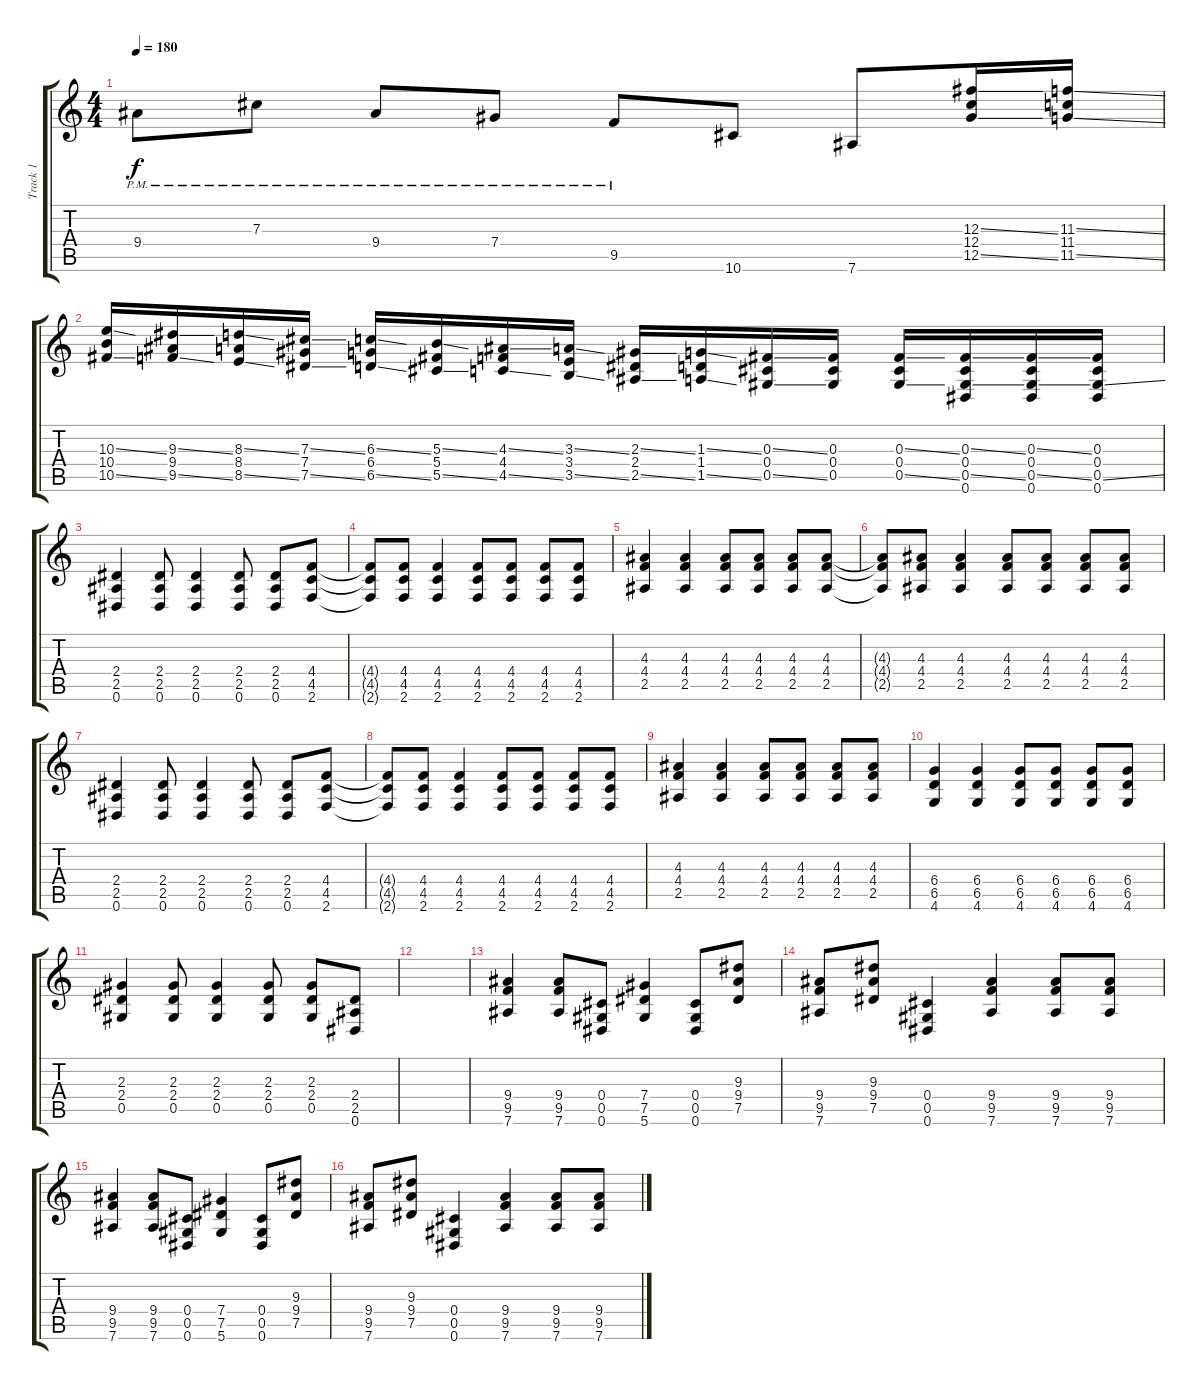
\track ("Track 1" "Track 1") {instrument overdrivenguitar}
\staff {score tabs}
\tuning (Eb4 Bb3 Gb3 Db3 Ab2 Eb2) {hide}
\ts (4 4)
\tempo 180
\clef g2
\ks c
9.4{pm}.8{dy f} 7.3{pm}.8 9.4{pm}.8 7.4{pm}.8 9.5{pm}.8 10.6.8 7.6.8 (12.3{ss} 12.4 12.5{ss}).16 (11.3{ss} 11.4 11.5{ss}).16 |
(10.3{ss} 10.4 10.5{ss}).16 (9.3{ss} 9.4 9.5{ss}).16 (8.3{ss} 8.4 8.5{ss}).16 (7.3{ss} 7.4 7.5{ss}).16 (6.3{ss} 6.4 6.5{ss}).16 (5.3{ss} 5.4 5.5{ss}).16 (4.3{ss} 4.4 4.5{ss}).16 (3.3{ss} 3.4 3.5{ss}).16 (2.3{ss} 2.4 2.5{ss}).16 (1.3{ss} 1.4 1.5{ss}).16 (0.3{ss} 0.4 0.5{ss}).16 (0.3 0.4 0.5).16 (0.3{ss} 0.4 0.5{ss}).16 (0.3{ss} 0.4 0.5{ss} 0.6).16 (0.3{ss} 0.4 0.5{ss} 0.6).16 (0.3 0.4 0.5{ss} 0.6).16 |
(2.4 2.5 0.6).4 (2.4 2.5 0.6).8 (2.4 2.5 0.6).4 (2.4 2.5 0.6).8 (2.4 2.5 0.6).8 (4.4 4.5 2.6).8 |
(4.4{t} 4.5{t} 2.6{t}).8 (4.4 4.5 2.6).8 (4.4 4.5 2.6).4 (4.4 4.5 2.6).8 (4.4 4.5 2.6).8 (4.4 4.5 2.6).8 (4.4 4.5 2.6).8 |
(4.3 4.4 2.5).4 (4.3 4.4 2.5).4 (4.3 4.4 2.5).8 (4.3 4.4 2.5).8 (4.3 4.4 2.5).8 (4.3 4.4 2.5).8 |
(4.3{t} 4.4{t} 2.5{t}).8 (4.3 4.4 2.5).8 (4.3 4.4 2.5).4 (4.3 4.4 2.5).8 (4.3 4.4 2.5).8 (4.3 4.4 2.5).8 (4.3 4.4 2.5).8 |
(2.4 2.5 0.6).4 (2.4 2.5 0.6).8 (2.4 2.5 0.6).4 (2.4 2.5 0.6).8 (2.4 2.5 0.6).8 (4.4 4.5 2.6).8 |
(4.4{t} 4.5{t} 2.6{t}).8 (4.4 4.5 2.6).8 (4.4 4.5 2.6).4 (4.4 4.5 2.6).8 (4.4 4.5 2.6).8 (4.4 4.5 2.6).8 (4.4 4.5 2.6).8 |
(4.3 4.4 2.5).4 (4.3 4.4 2.5).4 (4.3 4.4 2.5).8 (4.3 4.4 2.5).8 (4.3 4.4 2.5).8 (4.3 4.4 2.5).8 |
(6.4 6.5 4.6).4 (6.4 6.5 4.6).4 (6.4 6.5 4.6).8 (6.4 6.5 4.6).8 (6.4 6.5 4.6).8 (6.4 6.5 4.6).8 |
(2.3 2.4 0.5).4 (2.3 2.4 0.5).8 (2.3 2.4 0.5).4 (2.3 2.4 0.5).8 (2.3 2.4 0.5).8 (2.4 2.5 0.6).8 |
|
(9.4 9.5 7.6).4 (9.4 9.5 7.6).8 (0.4 0.5 0.6).8 (7.4 7.5 5.6).4 (0.4 0.5 0.6).8 (9.3 9.4 7.5).8 |
(9.4 9.5 7.6).8 (9.3 9.4 7.5).8 (0.4 0.5 0.6).4 (9.4 9.5 7.6).4 (9.4 9.5 7.6).8 (9.4 9.5 7.6).8 |
(9.4 9.5 7.6).4 (9.4 9.5 7.6).8 (0.4 0.5 0.6).8 (7.4 7.5 5.6).4 (0.4 0.5 0.6).8 (9.3 9.4 7.5).8 |
(9.4 9.5 7.6).8 (9.3 9.4 7.5).8 (0.4 0.5 0.6).4 (9.4 9.5 7.6).4 (9.4 9.5 7.6).8 (9.4 9.5 7.6).8
